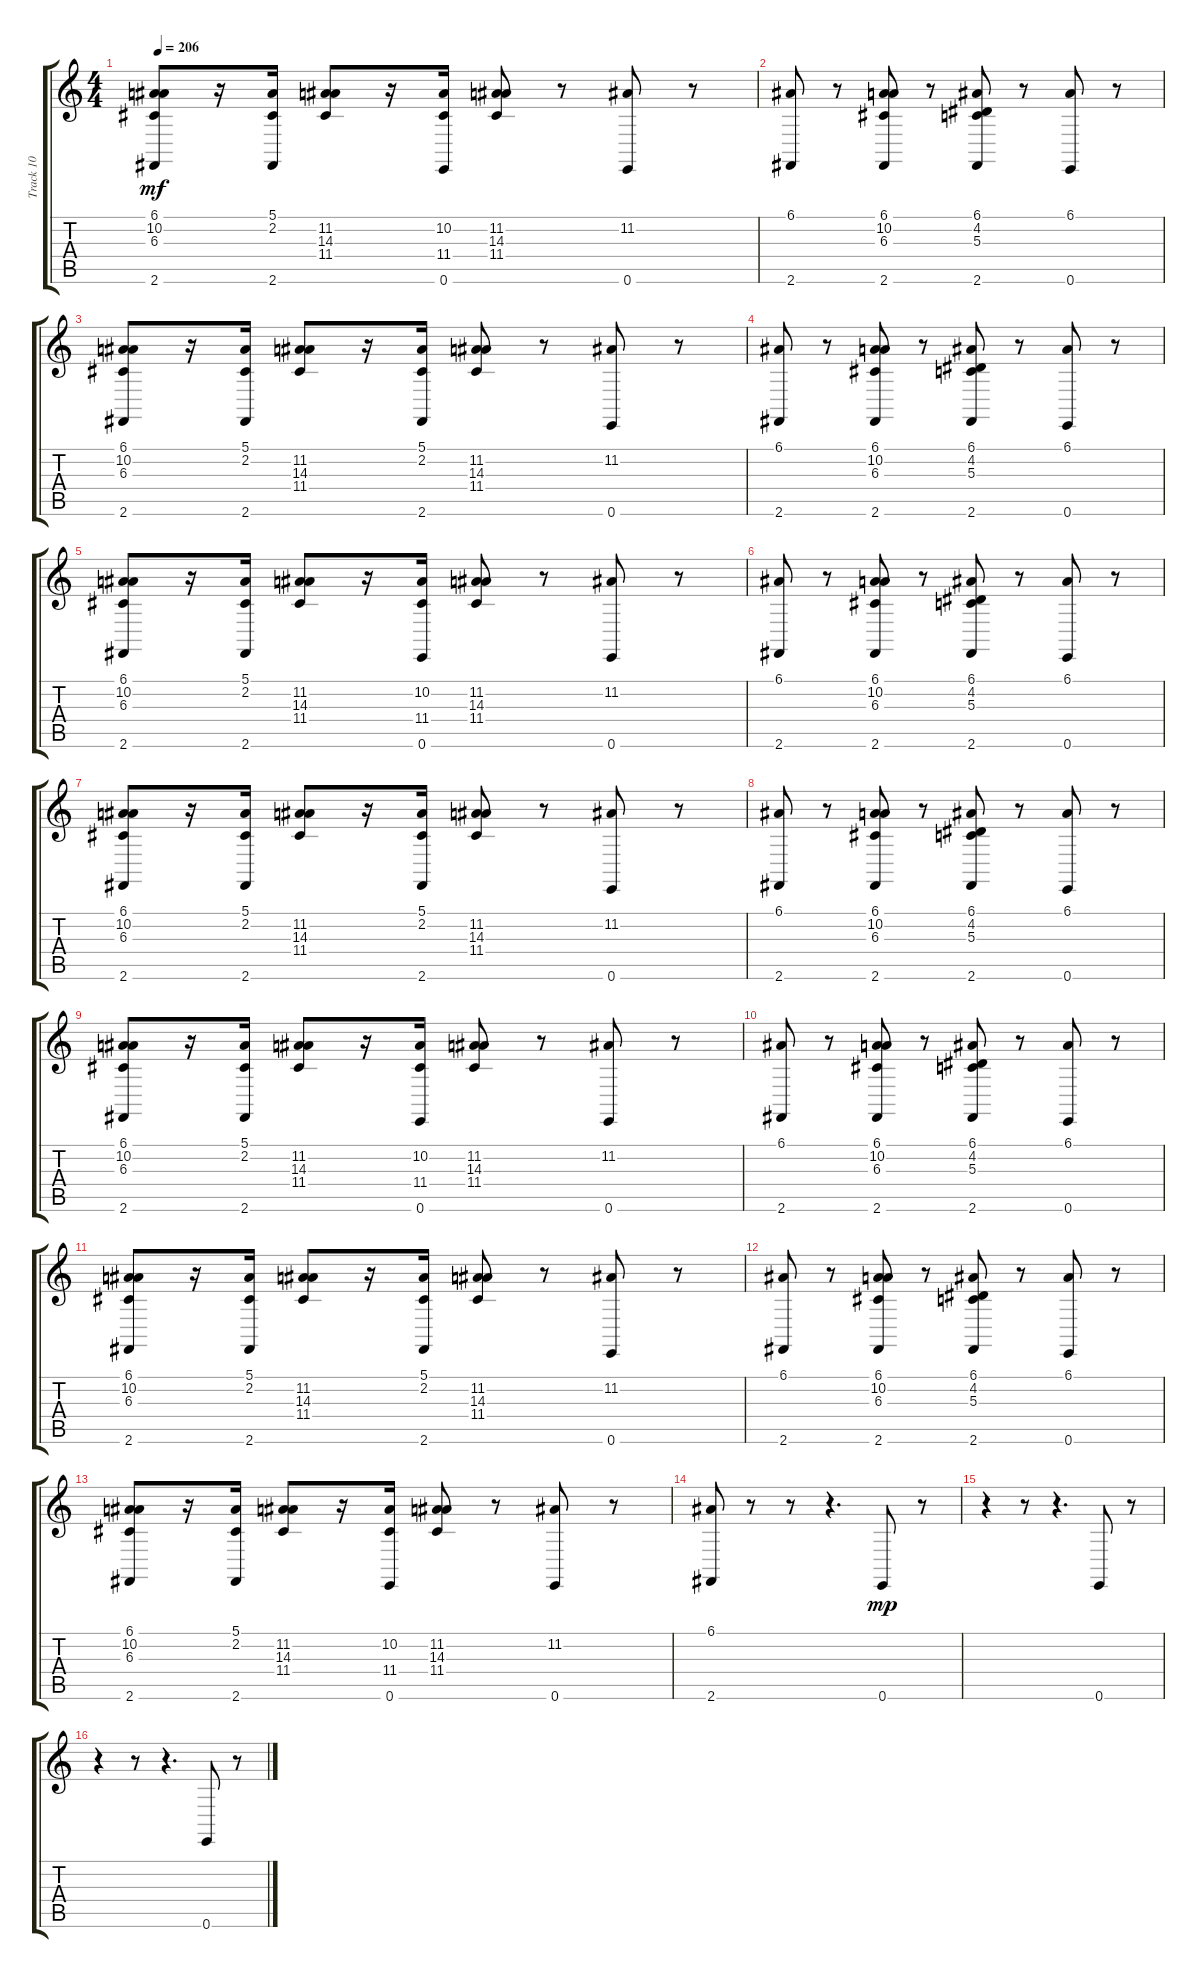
\track ("Track 10" "Track 10") {instrument celesta}
\staff {score tabs}
\tuning (E4 B3 G3 D3 A2 E2) {hide}
\ts (4 4)
\tempo 206
\clef g2
\ks c
(6.1 10.2 6.3 2.6).8{dy mf} r.16 (5.1 2.2 2.6).16 (11.2 14.3 11.4).8 r.16 (10.2 11.4 0.6).16 (11.2 14.3 11.4).8 r.8 (11.2 0.6).8 r.8 |
(6.1 2.6).8 r.8 (6.1 10.2 6.3 2.6).8 r.8 (6.1 4.2 5.3 2.6).8 r.8 (6.1 0.6).8 r.8 |
(6.1 10.2 6.3 2.6).8 r.16 (5.1 2.2 2.6).16 (11.2 14.3 11.4).8 r.16 (5.1 2.2 2.6).16 (11.2 14.3 11.4).8 r.8 (11.2 0.6).8 r.8 |
(6.1 2.6).8 r.8 (6.1 10.2 6.3 2.6).8 r.8 (6.1 4.2 5.3 2.6).8 r.8 (6.1 0.6).8 r.8 |
(6.1 10.2 6.3 2.6).8 r.16 (5.1 2.2 2.6).16 (11.2 14.3 11.4).8 r.16 (10.2 11.4 0.6).16 (11.2 14.3 11.4).8 r.8 (11.2 0.6).8 r.8 |
(6.1 2.6).8 r.8 (6.1 10.2 6.3 2.6).8 r.8 (6.1 4.2 5.3 2.6).8 r.8 (6.1 0.6).8 r.8 |
(6.1 10.2 6.3 2.6).8 r.16 (5.1 2.2 2.6).16 (11.2 14.3 11.4).8 r.16 (5.1 2.2 2.6).16 (11.2 14.3 11.4).8 r.8 (11.2 0.6).8 r.8 |
(6.1 2.6).8 r.8 (6.1 10.2 6.3 2.6).8 r.8 (6.1 4.2 5.3 2.6).8 r.8 (6.1 0.6).8 r.8 |
(6.1 10.2 6.3 2.6).8 r.16 (5.1 2.2 2.6).16 (11.2 14.3 11.4).8 r.16 (10.2 11.4 0.6).16 (11.2 14.3 11.4).8 r.8 (11.2 0.6).8 r.8 |
(6.1 2.6).8 r.8 (6.1 10.2 6.3 2.6).8 r.8 (6.1 4.2 5.3 2.6).8 r.8 (6.1 0.6).8 r.8 |
(6.1 10.2 6.3 2.6).8 r.16 (5.1 2.2 2.6).16 (11.2 14.3 11.4).8 r.16 (5.1 2.2 2.6).16 (11.2 14.3 11.4).8 r.8 (11.2 0.6).8 r.8 |
(6.1 2.6).8 r.8 (6.1 10.2 6.3 2.6).8 r.8 (6.1 4.2 5.3 2.6).8 r.8 (6.1 0.6).8 r.8 |
(6.1 10.2 6.3 2.6).8 r.16 (5.1 2.2 2.6).16 (11.2 14.3 11.4).8 r.16 (10.2 11.4 0.6).16 (11.2 14.3 11.4).8 r.8 (11.2 0.6).8 r.8 |
(6.1 2.6).8 r.8 r.8 r.4{d} 0.6.8{dy mp} r.8 |
r.4 r.8 r.4{d} 0.6.8 r.8 |
r.4 r.8 r.4{d} 0.6.8 r.8
